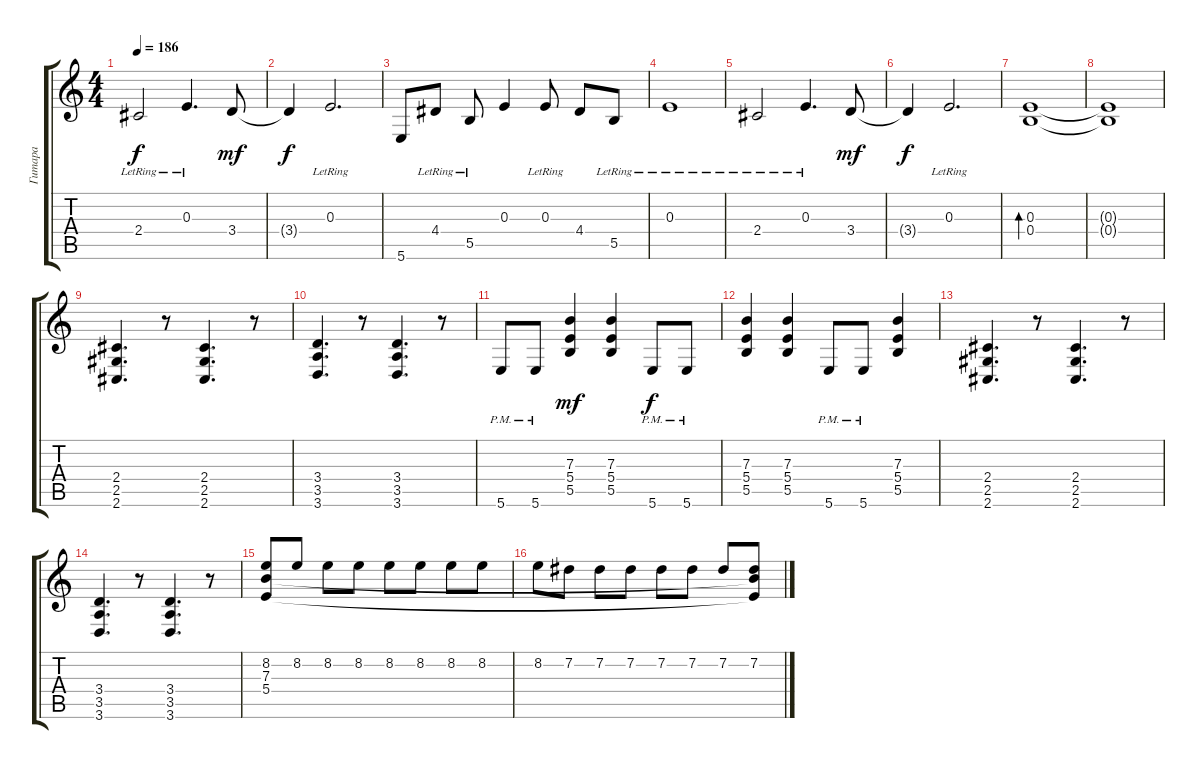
\track ("Гитара" "Гитара") {instrument distortionguitar}
\staff {score tabs}
\tuning (Db4 Ab3 E3 B2 Gb2 B1) {hide}
\ts (4 4)
\tempo 186
\clef g2
\ks c
2.4{lr}.2{dy f volume 9 instrument acousticguitarsteel} 0.3{lr}.4{d} 3.4.8{dy mf} |
3.4{t}.4{dy f} 0.3{lr}.2{d} |
5.6.8 4.4{lr}.8 5.5{lr}.8 0.3.4 0.3{lr}.8 4.4.8 5.5{lr}.8 |
0.3{lr}.1 |
2.4{lr}.2 0.3{lr}.4{d} 3.4.8{dy mf} |
3.4{t}.4{dy f} 0.3{lr}.2{d} |
(0.3 0.4).1{bd 480} |
(0.3{t} 0.4{t}).1 |
(2.4 2.5 2.6).4{d volume 11 instrument distortionguitar} r.8 (2.4 2.5 2.6).4{d} r.8 |
(3.4 3.5 3.6).4{d} r.8 (3.4 3.5 3.6).4{d} r.8 |
5.6{pm}.8 5.6{pm}.8 (7.3 5.4 5.5).4{dy mf} (7.3 5.4 5.5).4 5.6{pm}.8{dy f} 5.6{pm}.8 |
(7.3 5.4 5.5).4 (7.3 5.4 5.5).4 5.6{pm}.8 5.6{pm}.8 (7.3 5.4 5.5).4 |
(2.4 2.5 2.6).4{d} r.8 (2.4 2.5 2.6).4{d} r.8 |
(3.4 3.5 3.6).4{d} r.8 (3.4 3.5 3.6).4{d} r.8 |
(8.2 7.3 5.4).8 8.2.8 8.2.8 8.2.8 8.2.8 8.2.8 8.2.8 8.2.8 |
8.2.8 7.2.8 7.2.8 7.2.8 7.2.8 7.2.8 7.2.8 (7.2 7.3{t} 5.4{t}).8
